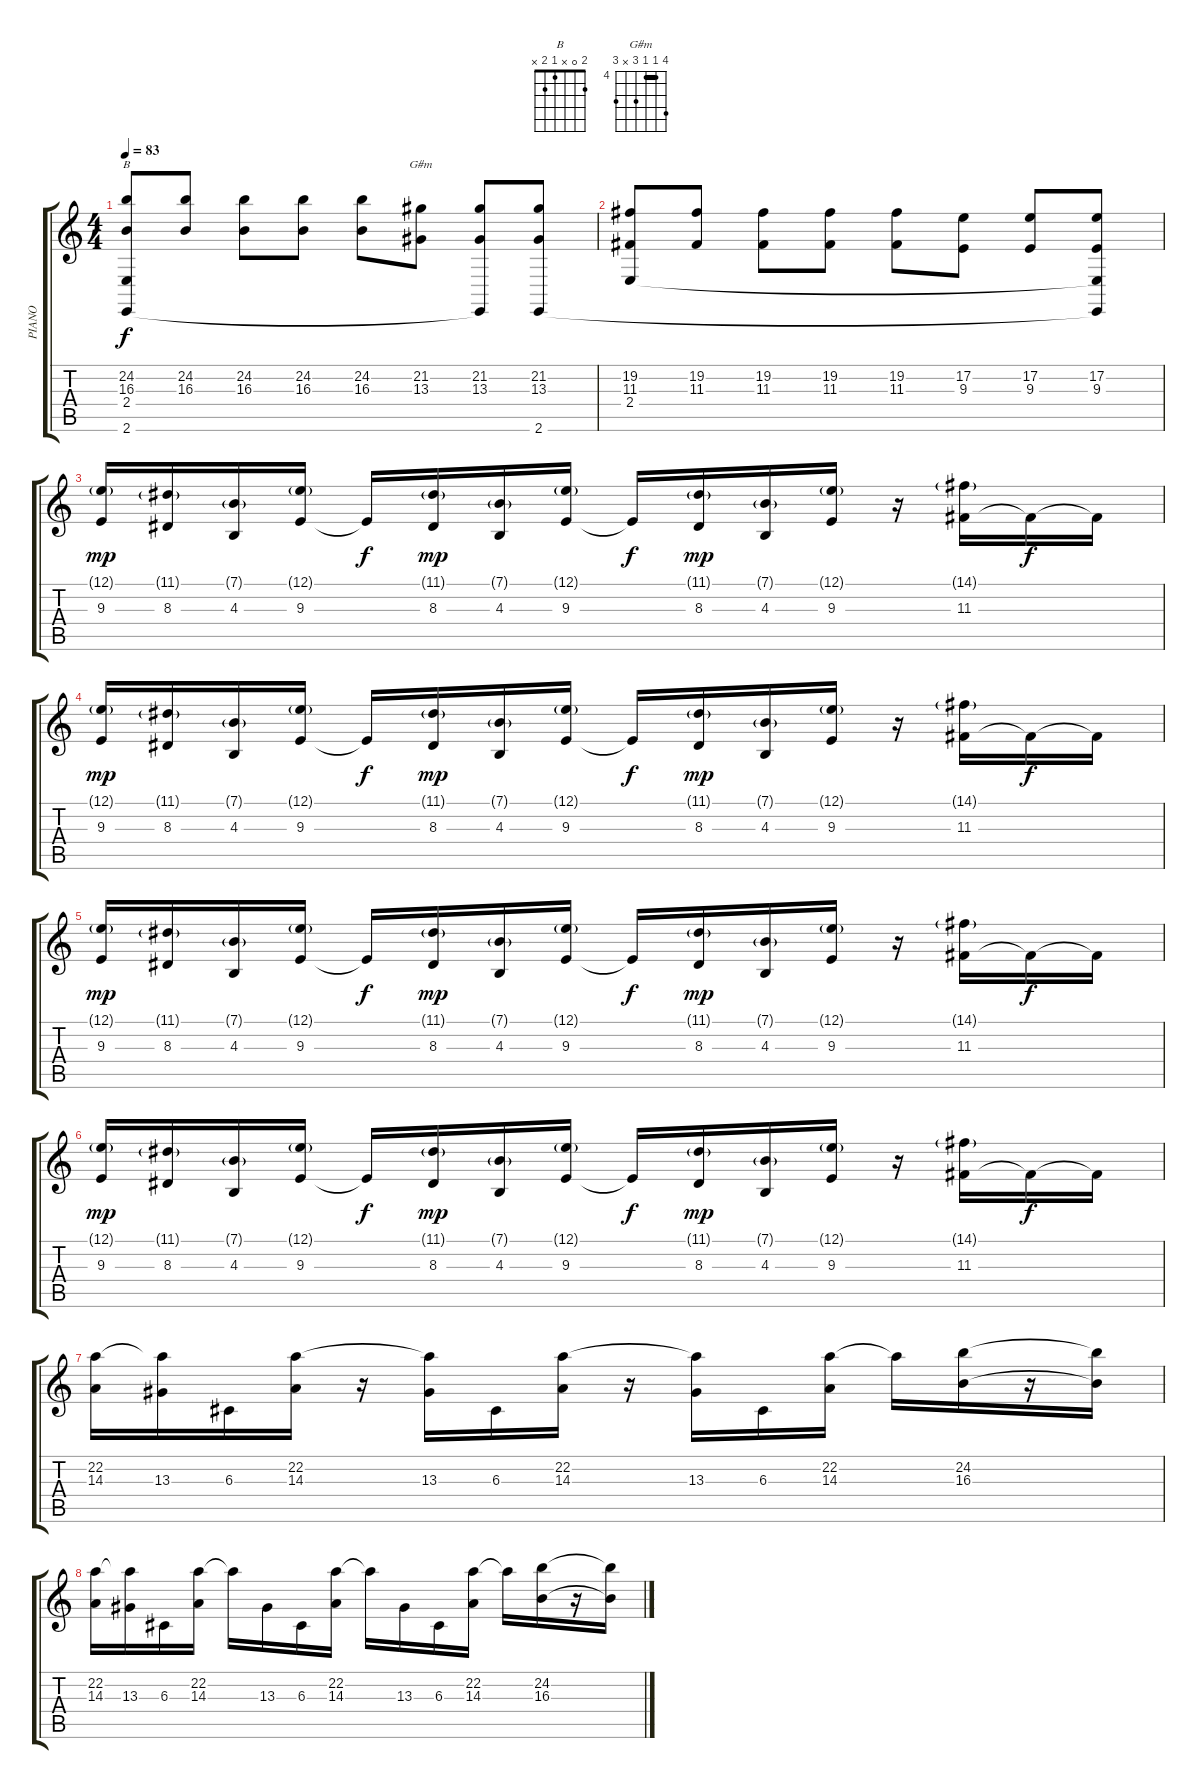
\track ("PIANO" "PIANO") {instrument acousticgrandpiano}
\staff {score tabs}
\tuning (E4 B3 G3 D3 A2 D2) {hide}
\chord ("B" 2 0 x 1 2 x)
\chord ("G#m" 7 4 4 6 x 6) {firstfret 4 barre 4}
\ts (4 4)
\tempo 83
\clef g2
\ks c
(24.2 16.3 2.4 2.6).8{ch "B" dy f} (24.2 16.3).8 (24.2 16.3).8 (24.2 16.3).8 (24.2 16.3).8 (21.2 13.3).8{ch "G#m"} (21.2 13.3 2.6{t}).8 (21.2 13.3 2.6).8 |
(19.2 11.3 2.4).8 (19.2 11.3).8 (19.2 11.3).8 (19.2 11.3).8 (19.2 11.3).8 (17.2 9.3).8 (17.2 9.3).8 (17.2 9.3 2.4{t} 2.6{t}).8 |
(12.1{g} 9.3).16{dy mp} (11.1{g} 8.3).16 (7.1{g} 4.3).16 (12.1{g} 9.3).16 9.3{t}.16{dy f} (11.1{g} 8.3).16{dy mp} (7.1{g} 4.3).16 (12.1{g} 9.3).16 9.3{t}.16{dy f} (11.1{g} 8.3).16{dy mp} (7.1{g} 4.3).16 (12.1{g} 9.3).16 r.16 (14.1{g} 11.3).16 11.3{t}.16{dy f} 11.3{t}.16 |
(12.1{g} 9.3).16{dy mp} (11.1{g} 8.3).16 (7.1{g} 4.3).16 (12.1{g} 9.3).16 9.3{t}.16{dy f} (11.1{g} 8.3).16{dy mp} (7.1{g} 4.3).16 (12.1{g} 9.3).16 9.3{t}.16{dy f} (11.1{g} 8.3).16{dy mp} (7.1{g} 4.3).16 (12.1{g} 9.3).16 r.16 (14.1{g} 11.3).16 11.3{t}.16{dy f} 11.3{t}.16 |
(12.1{g} 9.3).16{dy mp} (11.1{g} 8.3).16 (7.1{g} 4.3).16 (12.1{g} 9.3).16 9.3{t}.16{dy f} (11.1{g} 8.3).16{dy mp} (7.1{g} 4.3).16 (12.1{g} 9.3).16 9.3{t}.16{dy f} (11.1{g} 8.3).16{dy mp} (7.1{g} 4.3).16 (12.1{g} 9.3).16 r.16 (14.1{g} 11.3).16 11.3{t}.16{dy f} 11.3{t}.16 |
(12.1{g} 9.3).16{dy mp} (11.1{g} 8.3).16 (7.1{g} 4.3).16 (12.1{g} 9.3).16 9.3{t}.16{dy f} (11.1{g} 8.3).16{dy mp} (7.1{g} 4.3).16 (12.1{g} 9.3).16 9.3{t}.16{dy f} (11.1{g} 8.3).16{dy mp} (7.1{g} 4.3).16 (12.1{g} 9.3).16 r.16 (14.1{g} 11.3).16 11.3{t}.16{dy f} 11.3{t}.16 |
(22.2 14.3).16 (22.2{t} 13.3).16 6.3.16 (22.2 14.3).16 r.16 (22.2{t} 13.3).16 6.3.16 (22.2 14.3).16 r.16 (22.2{t} 13.3).16 6.3.16 (22.2 14.3).16 22.2{t}.16 (24.2 16.3).16 r.16 (24.2{t} 16.3{t}).16 |
(22.2 14.3).16 (22.2{t} 13.3).16 6.3.16 (22.2 14.3).16 22.2{t}.16 13.3.16 6.3.16 (22.2 14.3).16 22.2{t}.16 13.3.16 6.3.16 (22.2 14.3).16 22.2{t}.16 (24.2 16.3).16 r.16 (24.2{t} 16.3{t}).16
